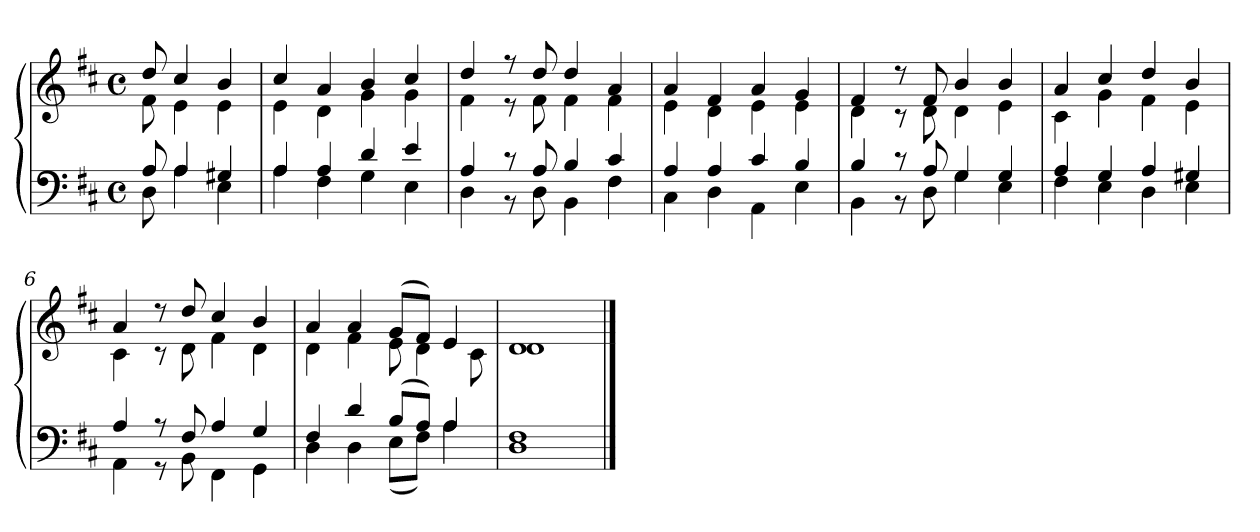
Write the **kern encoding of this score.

**kern	**kern
*part1	*part1
*staff2	*staff1
*clefF4	*clefG2
*k[f#c#]	*k[f#c#]
*D:	*D:
*M4/4	*M4/4
*met(c)	*met(c)
=	=
*^	*^
8A	8D	8dd	8f#
4A	4A	4cc#	4e
4G#X	4E	4b	4e
=1	=1	=1	=1
4A	4A	4cc#	4e
4A	4F#	4a	4d
4d	4G	4b	4g
4e	4E	4cc#	4g
=2	=2	=2	=2
4A	4D	4dd	4f#
8r	8r	8r	8r
8A	8D	8dd	8f#
4B	4BB	4dd	4f#
4c#	4F#	4a	4f#
=3	=3	=3	=3
4A	4C#	4a	4e
4A	4D	4f#	4d
4c#	4AA	4a	4e
4B	4E	4g	4e
=4	=4	=4	=4
4B	4BB	4f#	4d
8r	8r	8r	8r
8A	8D	8f#	8d
4G	4G	4b	4d
4G	4E	4b	4e
=5	=5	=5	=5
4A	4F#	4a	4c#
4G	4E	4cc#	4g
4A	4D	4dd	4f#
4G#X	4E	4b	4e
=6	=6	=6	=6
4A	4AA	4a	4c#
8r	8r	8r	8r
8F#	8BB	8dd	8d
4A	4FF#	4cc#	4f#
4G	4GG	4b	4d
=7	=7	=7	=7
4F#	4D	4a	4d
4d	4D	4a	4f#
(8BL	(8EL	(8gL	8e
8AJ)	8F#J)	8f#J)	4d
4A	4A	4e	.
.	.	.	8c#
=8	=8	=8	=8
1F#	1D	1d	1d
*v	*v	*	*
*	*v	*v
==	==
*-	*-
